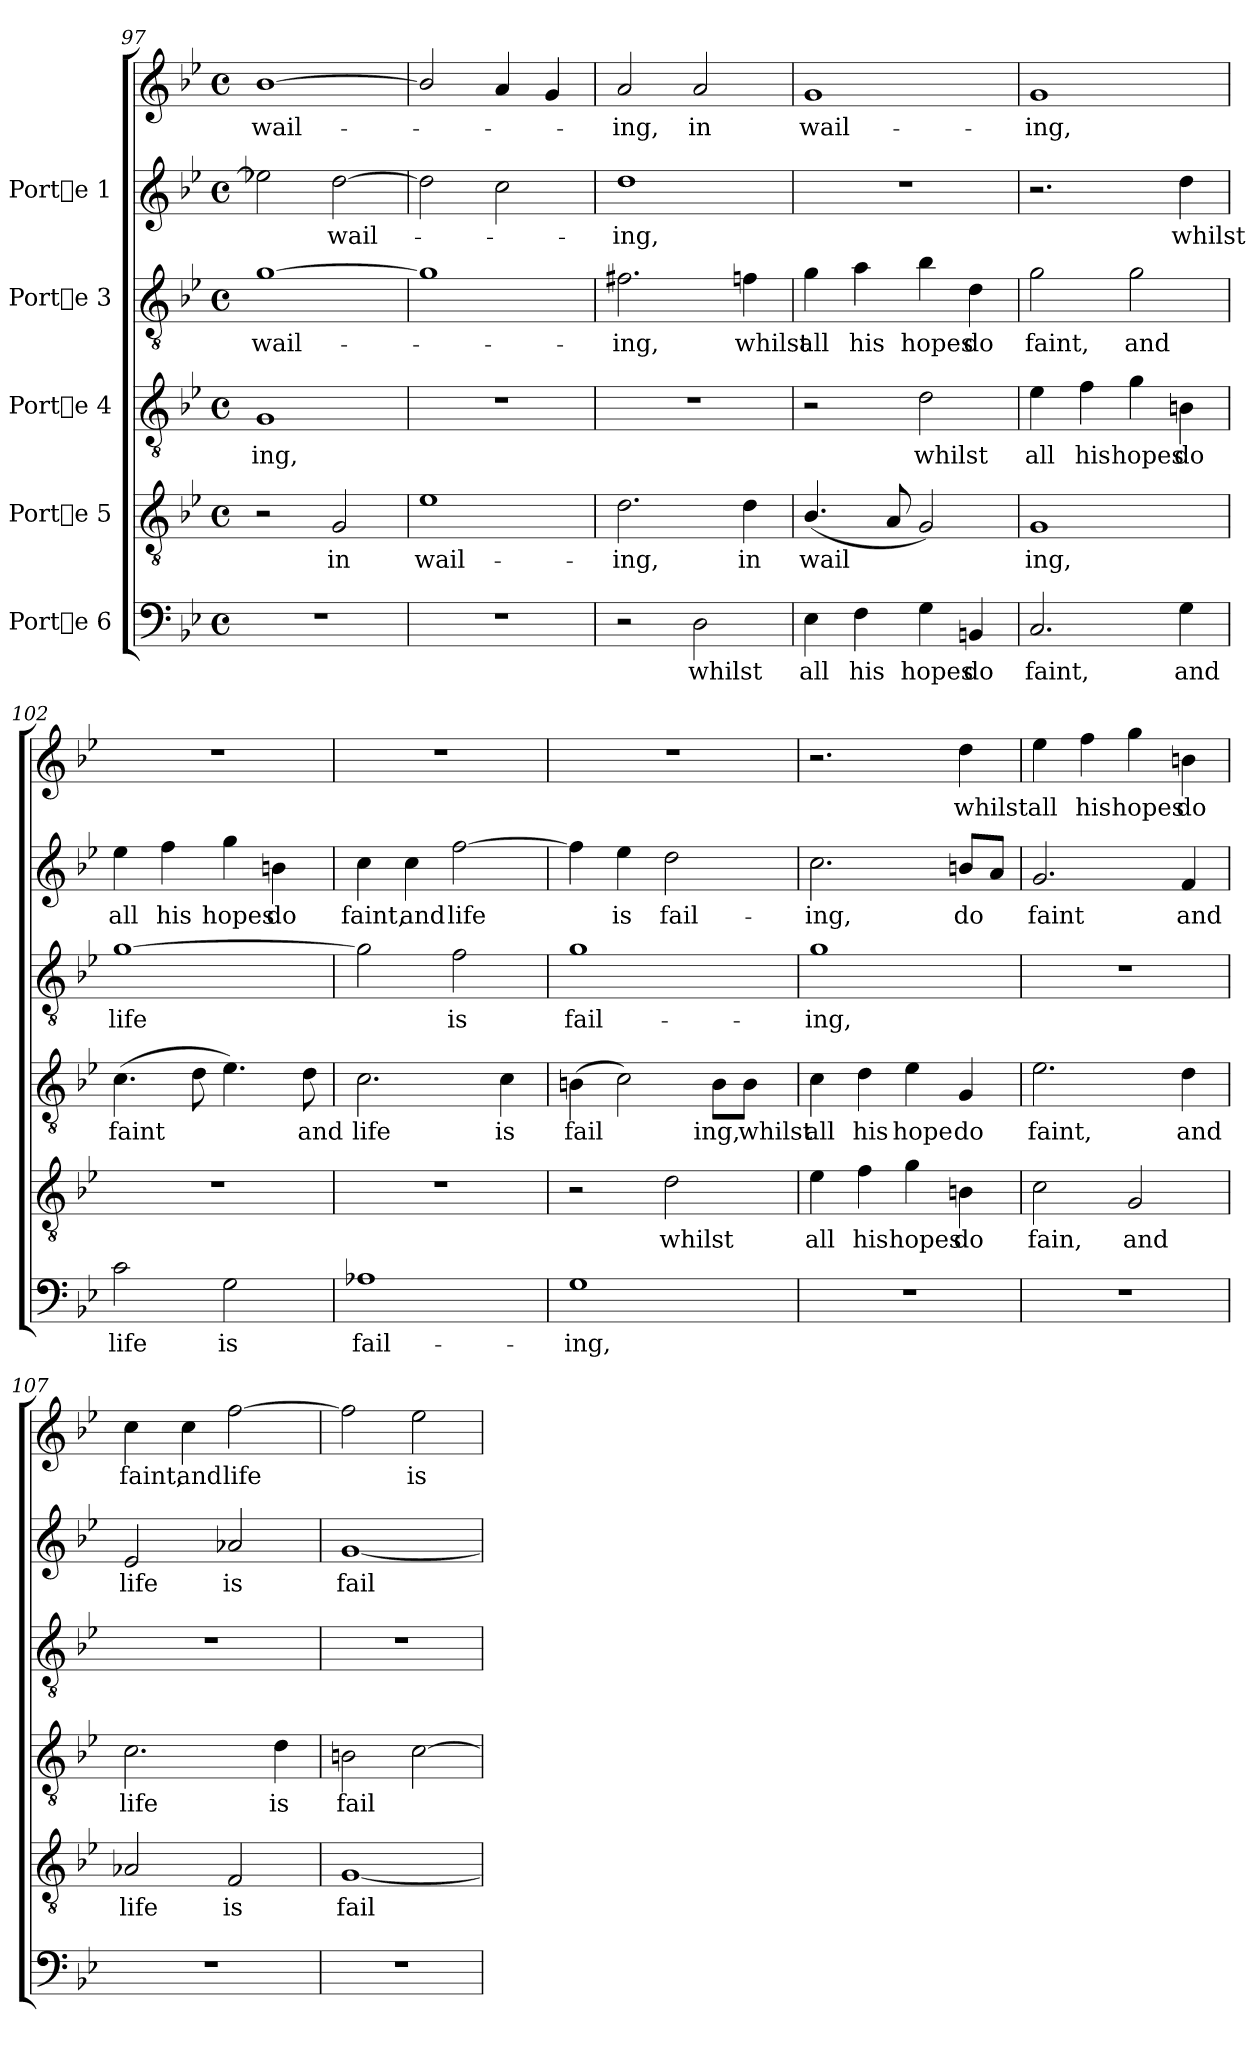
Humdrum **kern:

**kern	**text	**kern	**text	**kern	**text	**kern	**text	**kern	**text	**kern	**text
*part5	*part5	*part4	*part4	*part3	*part3	*part2	*part2	*part1	*part1	*part1	*part1
*staff6	*staff6	*staff5	*staff5	*staff4	*staff4	*staff3	*staff3	*staff2	*staff2	*staff1	*staff1
*I"Porte 6	*	*I"Porte 5	*	*I"Porte 4	*	*I"Porte 3	*	*I"Porte 1	*	*	*
*clefF4	*	*clefGv2	*	*clefGv2	*	*clefGv2	*	*clefG2	*	*clefG2	*
*k[b-e-]	*	*k[b-e-]	*	*k[b-e-]	*	*k[b-e-]	*	*k[b-e-]	*	*k[b-e-]	*
*B-:	*	*B-:	*	*B-:	*	*B-:	*	*B-:	*	*B-:	*
*M4/4	*	*M4/4	*	*M4/4	*	*M4/4	*	*M4/4	*	*M4/4	*
*met(c)	*	*met(c)	*	*met(c)	*	*met(c)	*	*met(c)	*	*met(c)	*
=97	=97	=97	=97	=97	=97	=97	=97	=97	=97	=97	=97
!	!	!	!	!	!LO:LY:b:cj	!	!LO:LY:b:cj	!	!LO:LY:b:cj	!	!LO:LY:b:cj
1r	.	2r	.	1G	-ing,	[>1g	wail-	2ee-X\]	-	[<1b-	wail-
!	!	!	!LO:LY:b:cj	!	!	!	!	!	!LO:LY:b:cj	!	!
.	.	2G/	in	.	.	.	.	[>2dd\	wail-	.	.
=98	=98	=98	=98	=98	=98	=98	=98	=98	=98	=98	=98
!	!	!	!LO:LY:b:cj	!	!	!	!	!	!	!	!
1r	.	1e-	wail-	1r	.	1g]	.	2dd\]	.	2b-/]	.
.	.	.	.	.	.	.	.	2cc\	.	4a/	.
.	.	.	.	.	.	.	.	.	.	4g/	.
!!LO:PB:g=z
=99	=99	=99	=99	=99	=99	=99	=99	=99	=99	=99	=99
!	!	!	!LO:LY:b:cj	!	!	!	!LO:LY:b:cj	!	!LO:LY:b:cj	!	!LO:LY:b:cj
2r	.	2.d\	-ing,	1r	.	2.f#X\	-ing,	1dd	ing,	2a/	-ing,
!	!LO:LY:b:cj	!	!	!	!	!	!	!	!	!	!LO:LY:b:cj
2D\	whilst	.	.	.	.	.	.	.	.	2a/	in
!	!	!	!LO:LY:b:cj	!	!	!	!LO:LY:b:cj	!	!	!	!
.	.	4d\	in	.	.	4fn\	whilst	.	.	.	.
=100	=100	=100	=100	=100	=100	=100	=100	=100	=100	=100	=100
!	!LO:LY:b:cj	!	!LO:LY:b:cj	!	!	!	!LO:LY:b:cj	!	!	!	!LO:LY:b:cj
4E-\	all	(<4.B-/	wail-	2r	.	4g\	all	1r	.	1g	wail-
!	!LO:LY:b:cj	!	!	!	!	!	!LO:LY:b:cj	!	!	!	!
4F\	his	.	.	.	.	4a\	his	.	.	.	.
!	!	!	!LO:LY:b:cj	!	!	!	!	!	!	!	!
.	.	8A/	--	.	.	.	.	.	.	.	.
!	!LO:LY:b:cj	!	!LO:LY:b:cj	!	!LO:LY:b:cj	!	!LO:LY:b:cj	!	!	!	!
4G\	hopes	2G/)	--	2d\	whilst	4b-\	hopes	.	.	.	.
!	!LO:LY:b:cj	!	!	!	!	!	!LO:LY:b:cj	!	!	!	!
4BBn/	do	.	.	.	.	4d\	do	.	.	.	.
=101	=101	=101	=101	=101	=101	=101	=101	=101	=101	=101	=101
!	!LO:LY:b:cj	!	!LO:LY:b:cj	!	!LO:LY:b:cj	!	!LO:LY:b:cj	!	!	!	!LO:LY:b:cj
2.C/	faint,	1G	-ing,	4e-\	all	2g\	faint,	2.r	.	1g	-ing,
!	!	!	!	!	!LO:LY:b:cj	!	!	!	!	!	!
.	.	.	.	4f\	his	.	.	.	.	.	.
!	!	!	!	!	!LO:LY:b:cj	!	!LO:LY:b:cj	!	!	!	!
.	.	.	.	4g\	hopes	2g\	and	.	.	.	.
!	!LO:LY:b:cj	!	!	!	!LO:LY:b:cj	!	!	!	!LO:LY:b:cj	!	!
4G\	and	.	.	4Bn\	do	.	.	4dd\	whilst	.	.
=102	=102	=102	=102	=102	=102	=102	=102	=102	=102	=102	=102
!	!LO:LY:b:cj	!	!	!	!LO:LY:b:cj	!	!LO:LY:b:cj	!	!LO:LY:b:cj	!	!
2c\	life	1r	.	(>4.c\	faint	[>1g	life	4ee-\	all	1r	.
!	!	!	!	!	!	!	!	!	!LO:LY:b:cj	!	!
.	.	.	.	.	.	.	.	4ff\	his	.	.
!	!	!	!	!	!LO:LY:b:cj	!	!	!	!	!	!
.	.	.	.	8d\	.	.	.	.	.	.	.
!	!LO:LY:b:cj	!	!	!	!LO:LY:b:cj	!	!	!	!LO:LY:b:cj	!	!
2G\	is	.	.	4.e-\)	.	.	.	4gg\	hopes	.	.
!	!	!	!	!	!	!	!	!	!LO:LY:b:cj	!	!
.	.	.	.	.	.	.	.	4bn\	do	.	.
!	!	!	!	!	!LO:LY:b:cj	!	!	!	!	!	!
.	.	.	.	8d\	and	.	.	.	.	.	.
=103	=103	=103	=103	=103	=103	=103	=103	=103	=103	=103	=103
!	!LO:LY:b:cj	!	!	!	!LO:LY:b:cj	!	!LO:LY:b:cj	!	!LO:LY:b:cj	!	!
1A-X	fail-	1r	.	2.c\	life	2g\]	.	4cc\	faint,	1r	.
!	!	!	!	!	!	!	!	!	!LO:LY:b:cj	!	!
.	.	.	.	.	.	.	.	4cc\	and	.	.
!	!	!	!	!	!	!	!LO:LY:b:cj	!	!LO:LY:b:cj	!	!
.	.	.	.	.	.	2f\	is	[>2ff\	life	.	.
!	!	!	!	!	!LO:LY:b:cj	!	!	!	!	!	!
.	.	.	.	4c\	is	.	.	.	.	.	.
!!LO:LB:g=z
=104	=104	=104	=104	=104	=104	=104	=104	=104	=104	=104	=104
!	!LO:LY:b:cj	!	!	!	!LO:LY:b:cj	!	!LO:LY:b:cj	!	!LO:LY:b:cj	!	!
1G	-ing,	2r	.	(>4Bn\	fail-	1g	fail-	4ff\]	.	1r	.
!	!	!	!	!	!LO:LY:b:cj	!	!	!	!LO:LY:b:cj	!	!
.	.	.	.	2c\)	-	.	.	4ee-\	is	.	.
!	!	!	!LO:LY:b:cj	!	!	!	!	!	!LO:LY:b:cj	!	!
.	.	2d\	whilst	.	.	.	.	2dd\	fail-	.	.
!	!	!	!	!	!LO:LY:b:cj	!	!	!	!	!	!
.	.	.	.	8B\L	ing,	.	.	.	.	.	.
!	!	!	!	!	!LO:LY:b:cj	!	!	!	!	!	!
.	.	.	.	8B\J	whilst	.	.	.	.	.	.
=105	=105	=105	=105	=105	=105	=105	=105	=105	=105	=105	=105
!	!	!	!LO:LY:b:cj	!	!LO:LY:b:cj	!	!LO:LY:b:cj	!	!LO:LY:b:cj	!	!
1r	.	4e-\	all	4c\	all	1g	-ing,	2.cc\	ing,	2.r	.
!	!	!	!LO:LY:b:cj	!	!LO:LY:b:cj	!	!	!	!	!	!
.	.	4f\	his	4d\	his	.	.	.	.	.	.
!	!	!	!LO:LY:b:cj	!	!LO:LY:b:cj	!	!	!	!	!	!
.	.	4g\	hopes	4e-\	hope	.	.	.	.	.	.
!	!	!	!LO:LY:b:cj	!	!LO:LY:b:cj	!	!	!	!LO:LY:b:cj	!	!LO:LY:b:cj
.	.	4Bn\	do	4G/	do	.	.	8bn/L	do	4dd\	-whilst
!	!	!	!	!	!	!	!	!	!LO:LY:b:cj	!	!
.	.	.	.	.	.	.	.	8a/J	.	.	.
=106	=106	=106	=106	=106	=106	=106	=106	=106	=106	=106	=106
!	!	!	!LO:LY:b:cj	!	!LO:LY:b:cj	!	!	!	!LO:LY:b:cj	!	!LO:LY:b:cj
1r	.	2c\	fain,	2.e-\	faint,	1r	.	2.g/	faint	4ee-\	all
!	!	!	!	!	!	!	!	!	!	!	!LO:LY:b:cj
.	.	.	.	.	.	.	.	.	.	4ff\	his
!	!	!	!LO:LY:b:cj	!	!	!	!	!	!	!	!LO:LY:b:cj
.	.	2G/	and	.	.	.	.	.	.	4gg\	hopes
!	!	!	!	!	!LO:LY:b:cj	!	!	!	!LO:LY:b:cj	!	!LO:LY:b:cj
.	.	.	.	4d\	and	.	.	4f/	and	4bn\	do
=107	=107	=107	=107	=107	=107	=107	=107	=107	=107	=107	=107
!	!	!	!LO:LY:b:cj	!	!LO:LY:b:cj	!	!	!	!LO:LY:b:cj	!	!LO:LY:b:cj
1r	.	2A-X/	life	2.c\	life	1r	.	2e-/	life	4cc\	faint,
!	!	!	!	!	!	!	!	!	!	!	!LO:LY:b:cj
.	.	.	.	.	.	.	.	.	.	4cc\	and
!	!	!	!LO:LY:b:cj	!	!	!	!	!	!LO:LY:b:cj	!	!LO:LY:b:cj
.	.	2F/	is	.	.	.	.	2a-X/	is	[>2ff\	life
!	!	!	!	!	!LO:LY:b:cj	!	!	!	!	!	!
.	.	.	.	4d\	is	.	.	.	.	.	.
=108	=108	=108	=108	=108	=108	=108	=108	=108	=108	=108	=108
!	!	!	!LO:LY:b:cj	!	!LO:LY:b:cj	!	!	!	!LO:LY:b:cj	!	!LO:LY:b:cj
1r	.	[<1G	fail-	2Bn\	fail-	1r	.	[<1g	fail-	2ff\]	.
!	!	!	!	!	!LO:LY:b:cj	!	!	!	!	!	!LO:LY:b:cj
.	.	.	.	[>2c\	--	.	.	.	.	2ee-\	is
=	=	=	=	=	=	=	=	=	=	=	=
*-	*-	*-	*-	*-	*-	*-	*-	*-	*-	*-	*-
